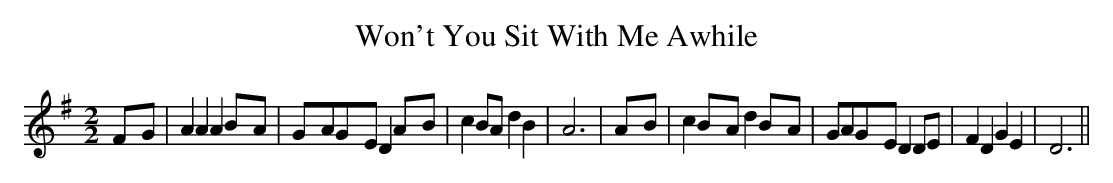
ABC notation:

X:1
T:Won't You Sit With Me Awhile
M:2/2
L:1/8
K:G
F-G| A2 A2 A2B-A|G-AG-E D2A-B| c2 BA d2 B2| A6|A-B| c2B-A d2B-A| GAG-E D2 DE|\
 F2 D2 G2 E2| D6||
